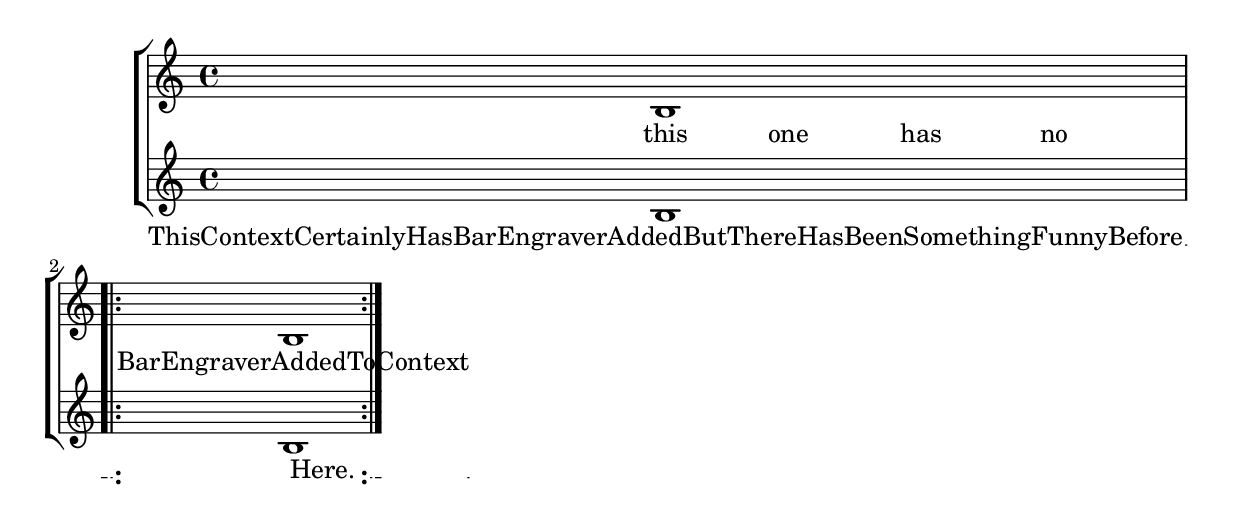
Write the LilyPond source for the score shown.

\version "2.1.23"

\header{
texidoc="
Adding a @code{Bar_engraver} to the Lyrics context makes sure that
lyrics do not collide with barlines.
"
}

\score {
	\context StaffGroup <<
	\notes \context Staff {
	        b1 \bar "|:" b1 \bar ":|"
	}
	\lyrics <<
	 	\context LyricsWithBars {
%		        thisContextHasBarEngraver1  added
		        ThisContextCertainlyHasBarEngraverAddedButThereHasBeenSomethingFunnyBefore1.  Here.
		}
		\context Lyrics {
		        this4 one has no BarEngraverAddedToContext1
		}
	>>
	\notes \new Staff { b1 b1 }
	>>
	\paper {
		raggedright = ##t
		\translator {
			\ScoreContext
			\accepts "LyricsWithBars"
		}
		\translator {
			\LyricsContext
			\consists "Bar_engraver"
			\name "LyricsWithBars"
		}
	}
}

